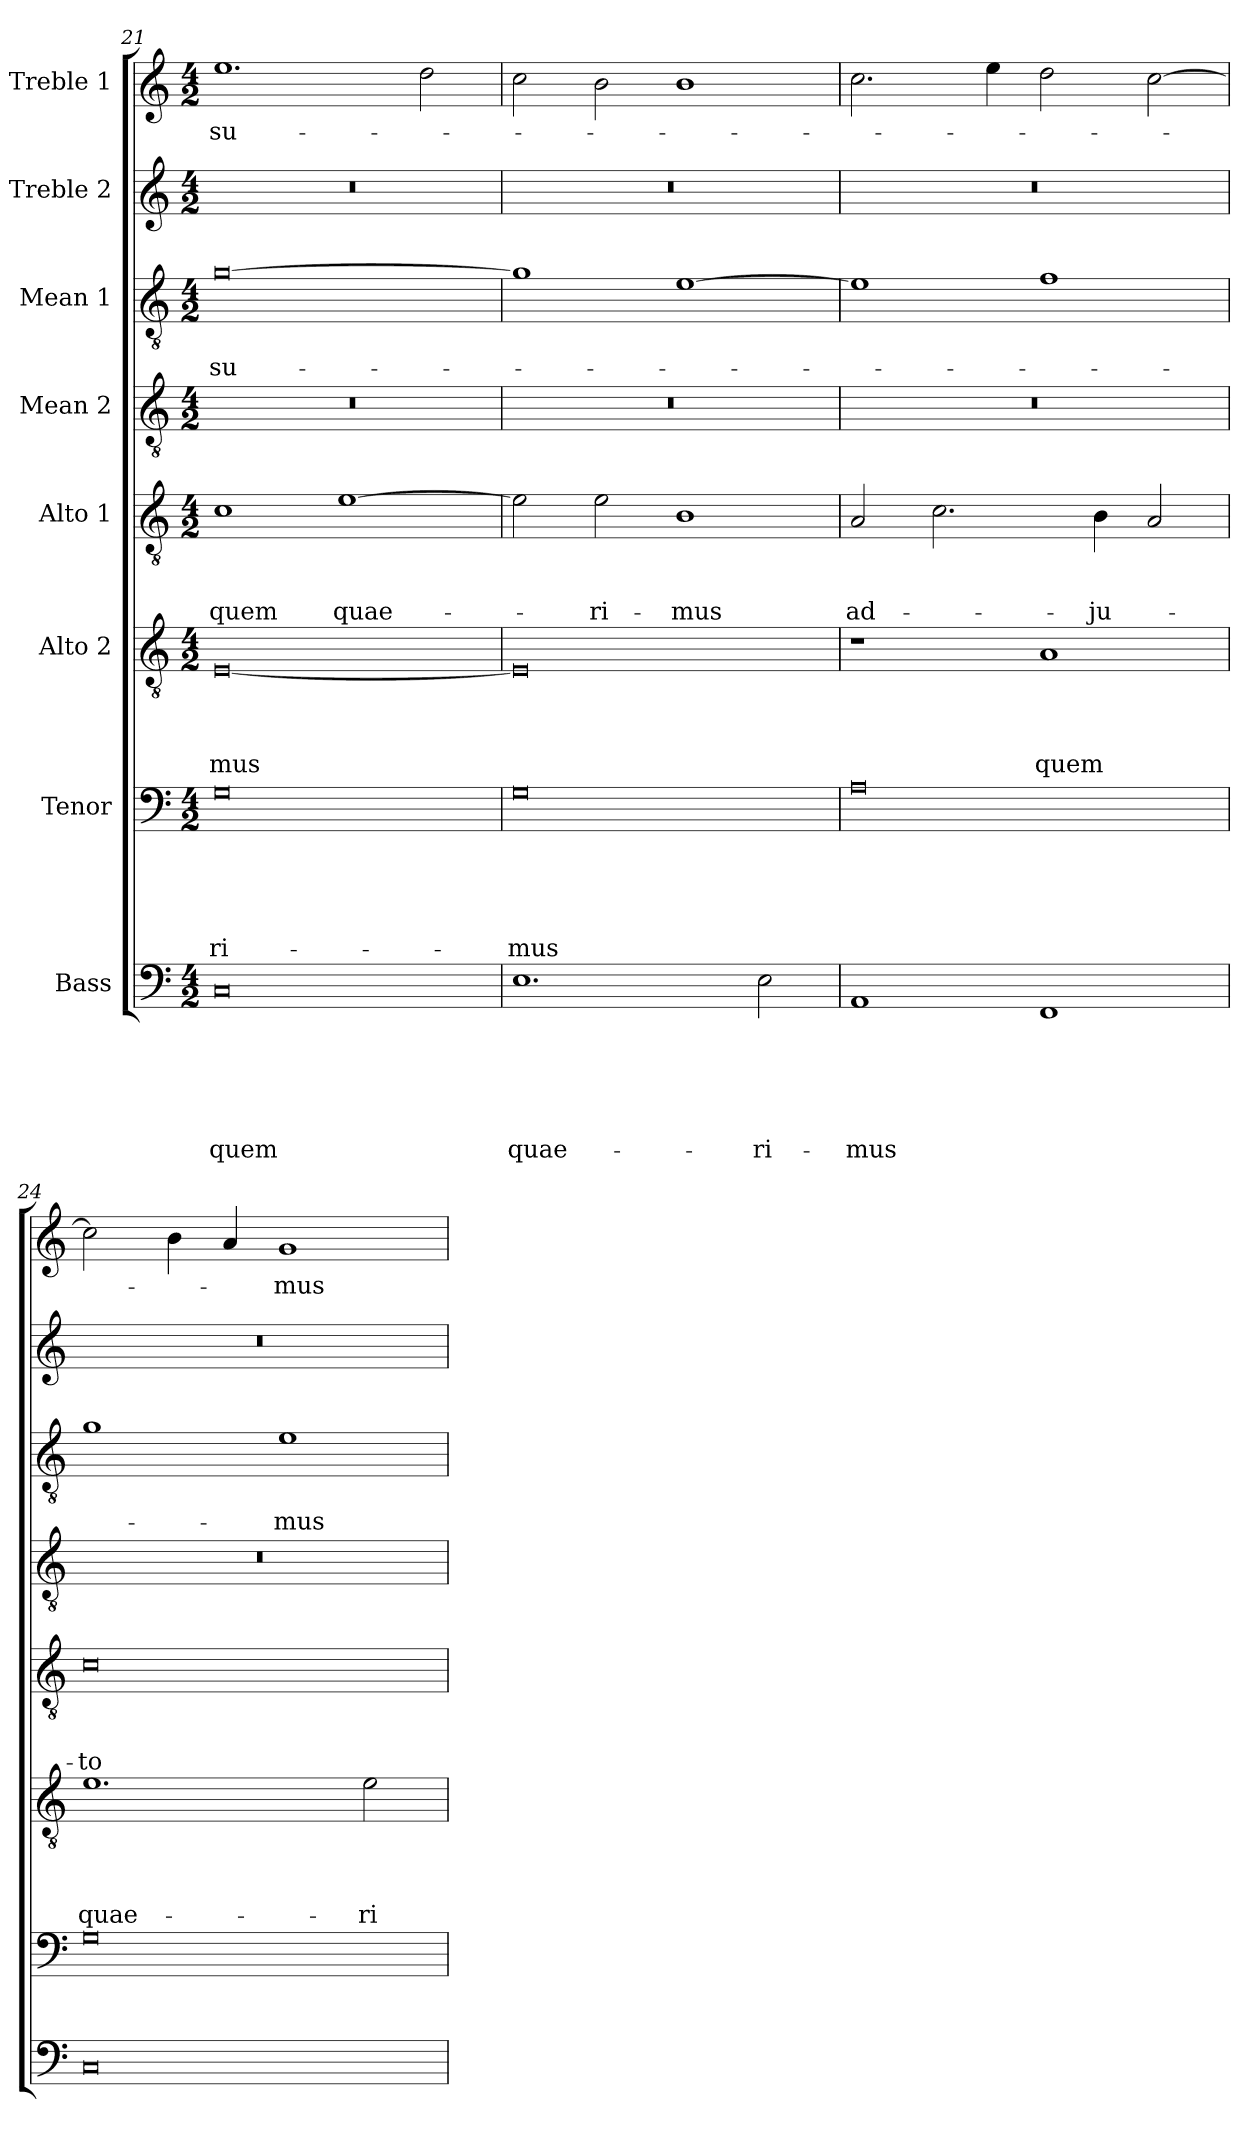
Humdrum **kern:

**kern	**text	**text	**text	**text	**text	**text	**kern	**text	**text	**text	**text	**text	**kern	**text	**text	**text	**text	**kern	**text	**text	**text	**kern	**kern	**text	**text	**kern	**kern	**text
*part8	*part8	*part8	*part8	*part8	*part8	*part8	*part7	*part7	*part7	*part7	*part7	*part7	*part6	*part6	*part6	*part6	*part6	*part5	*part5	*part5	*part5	*part4	*part3	*part3	*part3	*part2	*part1	*part1
*staff8	*staff8	*staff8	*staff8	*staff8	*staff8	*staff8	*staff7	*staff7	*staff7	*staff7	*staff7	*staff7	*staff6	*staff6	*staff6	*staff6	*staff6	*staff5	*staff5	*staff5	*staff5	*staff4	*staff3	*staff3	*staff3	*staff2	*staff1	*staff1
*I"Bass	*	*	*	*	*	*	*I"Tenor	*	*	*	*	*	*I"Alto 2	*	*	*	*	*I"Alto 1	*	*	*	*I"Mean 2	*I"Mean 1	*	*	*I"Treble 2	*I"Treble 1	*
!!LO:PB:g=z
*clefF4	*	*	*	*	*	*	*clefF4	*	*	*	*	*	*clefGv2	*	*	*	*	*clefGv2	*	*	*	*clefGv2	*clefGv2	*	*	*clefG2	*clefG2	*
*k[]	*	*	*	*	*	*	*k[]	*	*	*	*	*	*k[]	*	*	*	*	*k[]	*	*	*	*k[]	*k[]	*	*	*k[]	*k[]	*
*C:	*	*	*	*	*	*	*C:	*	*	*	*	*	*C:	*	*	*	*	*C:	*	*	*	*C:	*C:	*	*	*C:	*C:	*
*M4/2	*	*	*	*	*	*	*M4/2	*	*	*	*	*	*M4/2	*	*	*	*	*M4/2	*	*	*	*M4/2	*M4/2	*	*	*M4/2	*M4/2	*
=21	=21	=21	=21	=21	=21	=21	=21	=21	=21	=21	=21	=21	=21	=21	=21	=21	=21	=21	=21	=21	=21	=21	=21	=21	=21	=21	=21	=21
0C	.	.	.	.	.	quem	0G	.	.	.	.	-ri-	[0E	.	.	.	-mus	1c	.	.	quem	0r	[0g	.	su-	0r	1.ee	su-
.	.	.	.	.	.	.	.	.	.	.	.	.	.	.	.	.	.	[1e	.	.	quae-	.	.	.	.	.	.	.
.	.	.	.	.	.	.	.	.	.	.	.	.	.	.	.	.	.	.	.	.	.	.	.	.	.	.	2dd\	.
=22	=22	=22	=22	=22	=22	=22	=22	=22	=22	=22	=22	=22	=22	=22	=22	=22	=22	=22	=22	=22	=22	=22	=22	=22	=22	=22	=22	=22
1.E	.	.	.	.	.	quae-	0G	.	.	.	.	-mus	0E]	.	.	.	.	2e\]	.	.	.	0r	1g]	.	.	0r	2cc\	.
.	.	.	.	.	.	.	.	.	.	.	.	.	.	.	.	.	.	2e\	.	.	-ri-	.	.	.	.	.	2b\	.
.	.	.	.	.	.	.	.	.	.	.	.	.	.	.	.	.	.	1B	.	.	-mus	.	[1e	.	.	.	1b	.
2E\	.	.	.	.	.	-ri-	.	.	.	.	.	.	.	.	.	.	.	.	.	.	.	.	.	.	.	.	.	.
=23	=23	=23	=23	=23	=23	=23	=23	=23	=23	=23	=23	=23	=23	=23	=23	=23	=23	=23	=23	=23	=23	=23	=23	=23	=23	=23	=23	=23
1AA	.	.	.	.	.	-mus	0A	.	.	.	.	.	1r	.	.	.	.	2A/	.	.	ad-	0r	1e]	.	.	0r	2.cc\	.
.	.	.	.	.	.	.	.	.	.	.	.	.	.	.	.	.	.	2.c\	.	.	.	.	.	.	.	.	.	.
.	.	.	.	.	.	.	.	.	.	.	.	.	.	.	.	.	.	.	.	.	.	.	.	.	.	.	4ee\	.
1FF	.	.	.	.	.	.	.	.	.	.	.	.	1A	.	.	.	quem	.	.	.	.	.	1f	.	.	.	2dd\	.
.	.	.	.	.	.	.	.	.	.	.	.	.	.	.	.	.	.	4B\	.	.	-ju-	.	.	.	.	.	.	.
.	.	.	.	.	.	.	.	.	.	.	.	.	.	.	.	.	.	2A/	.	.	.	.	.	.	.	.	[2cc\	.
=24	=24	=24	=24	=24	=24	=24	=24	=24	=24	=24	=24	=24	=24	=24	=24	=24	=24	=24	=24	=24	=24	=24	=24	=24	=24	=24	=24	=24
0C	.	.	.	.	.	.	0G	.	.	.	.	.	1.e	.	.	.	quae-	0c	.	.	-to-	0r	1g	.	.	0r	2cc\]	.
.	.	.	.	.	.	.	.	.	.	.	.	.	.	.	.	.	.	.	.	.	.	.	.	.	.	.	4b\	.
.	.	.	.	.	.	.	.	.	.	.	.	.	.	.	.	.	.	.	.	.	.	.	.	.	.	.	4a/	.
.	.	.	.	.	.	.	.	.	.	.	.	.	.	.	.	.	.	.	.	.	.	.	1e	.	-mus	.	1g	-mus
.	.	.	.	.	.	.	.	.	.	.	.	.	2e\	.	.	.	-ri-	.	.	.	.	.	.	.	.	.	.	.
=	=	=	=	=	=	=	=	=	=	=	=	=	=	=	=	=	=	=	=	=	=	=	=	=	=	=	=	=
*-	*-	*-	*-	*-	*-	*-	*-	*-	*-	*-	*-	*-	*-	*-	*-	*-	*-	*-	*-	*-	*-	*-	*-	*-	*-	*-	*-	*-
